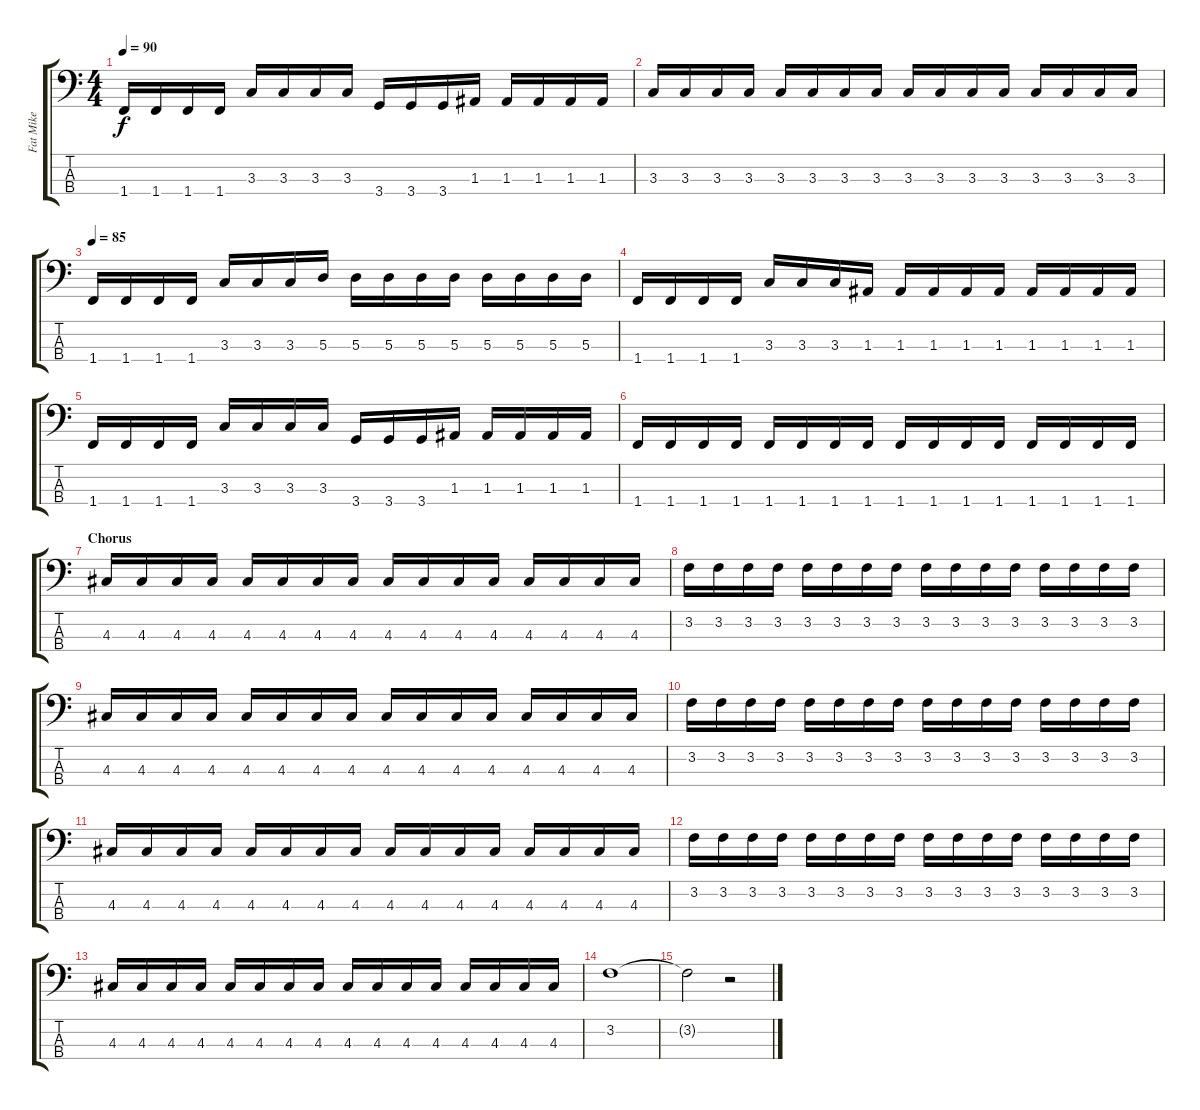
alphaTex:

\track ("Fat Mike" "Fat Mike") {instrument electricbasspick}
\staff {score tabs}
\tuning (G2 D2 A1 E1) {hide}
\ts (4 4)
\tempo 90
\clef f4
\ks c
1.4.16{dy f} 1.4.16 1.4.16 1.4.16 3.3.16 3.3.16 3.3.16 3.3.16 3.4.16 3.4.16 3.4.16 1.3.16 1.3.16 1.3.16 1.3.16 1.3.16 |
3.3.16 3.3.16 3.3.16 3.3.16 3.3.16 3.3.16 3.3.16 3.3.16 3.3.16 3.3.16 3.3.16 3.3.16 3.3.16 3.3.16 3.3.16 3.3.16 |
\tempo 85
1.4.16 1.4.16 1.4.16 1.4.16 3.3.16 3.3.16 3.3.16 5.3.16 5.3.16 5.3.16 5.3.16 5.3.16 5.3.16 5.3.16 5.3.16 5.3.16 |
1.4.16 1.4.16 1.4.16 1.4.16 3.3.16 3.3.16 3.3.16 1.3.16 1.3.16 1.3.16 1.3.16 1.3.16 1.3.16 1.3.16 1.3.16 1.3.16 |
1.4.16 1.4.16 1.4.16 1.4.16 3.3.16 3.3.16 3.3.16 3.3.16 3.4.16 3.4.16 3.4.16 1.3.16 1.3.16 1.3.16 1.3.16 1.3.16 |
1.4.16 1.4.16 1.4.16 1.4.16 1.4.16 1.4.16 1.4.16 1.4.16 1.4.16 1.4.16 1.4.16 1.4.16 1.4.16 1.4.16 1.4.16 1.4.16 |
\section ("" "Chorus")
4.3.16 4.3.16 4.3.16 4.3.16 4.3.16 4.3.16 4.3.16 4.3.16 4.3.16 4.3.16 4.3.16 4.3.16 4.3.16 4.3.16 4.3.16 4.3.16 |
3.2.16 3.2.16 3.2.16 3.2.16 3.2.16 3.2.16 3.2.16 3.2.16 3.2.16 3.2.16 3.2.16 3.2.16 3.2.16 3.2.16 3.2.16 3.2.16 |
4.3.16 4.3.16 4.3.16 4.3.16 4.3.16 4.3.16 4.3.16 4.3.16 4.3.16 4.3.16 4.3.16 4.3.16 4.3.16 4.3.16 4.3.16 4.3.16 |
3.2.16 3.2.16 3.2.16 3.2.16 3.2.16 3.2.16 3.2.16 3.2.16 3.2.16 3.2.16 3.2.16 3.2.16 3.2.16 3.2.16 3.2.16 3.2.16 |
4.3.16 4.3.16 4.3.16 4.3.16 4.3.16 4.3.16 4.3.16 4.3.16 4.3.16 4.3.16 4.3.16 4.3.16 4.3.16 4.3.16 4.3.16 4.3.16 |
3.2.16 3.2.16 3.2.16 3.2.16 3.2.16 3.2.16 3.2.16 3.2.16 3.2.16 3.2.16 3.2.16 3.2.16 3.2.16 3.2.16 3.2.16 3.2.16 |
4.3.16 4.3.16 4.3.16 4.3.16 4.3.16 4.3.16 4.3.16 4.3.16 4.3.16 4.3.16 4.3.16 4.3.16 4.3.16 4.3.16 4.3.16 4.3.16 |
3.2.1 |
3.2{t}.2 r.2
